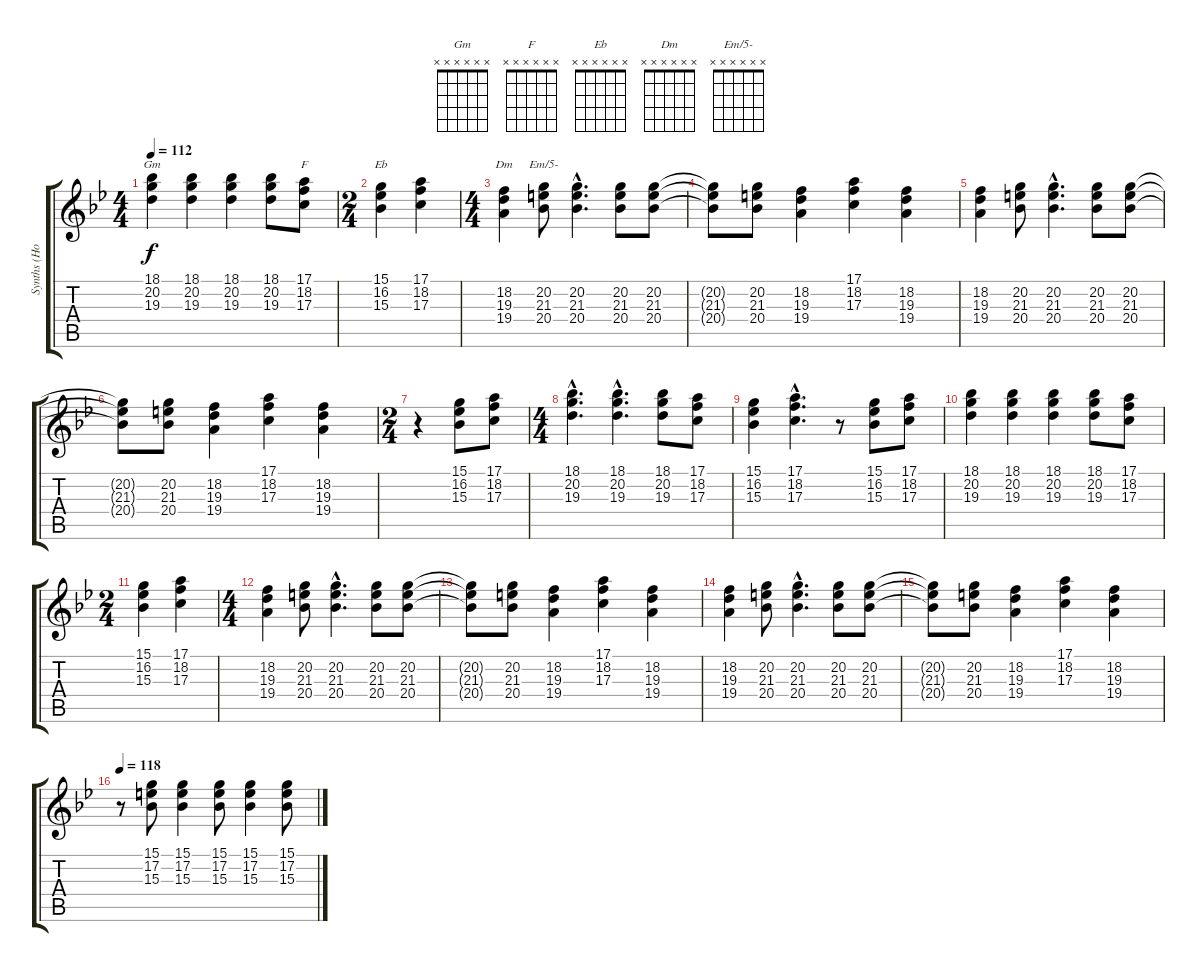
\track ("Synths (Hogson)" "Synths (Ho") {instrument stringensemble1}
\staff {score tabs}
\tuning (E4 B3 G3 D3 A2 E2) {hide}
\chord ("Gm" x x x x x x)
\chord ("F" x x x x x x)
\chord ("Eb" x x x x x x)
\chord ("Dm" x x x x x x)
\chord ("Em/5-" x x x x x x)
\ts (4 4)
\tempo 112
\clef g2
\ks bb
(18.1 20.2 19.3).4{ch "Gm" dy f} (18.1 20.2 19.3).4 (18.1 20.2 19.3).4 (18.1 20.2 19.3).8 (17.1 18.2 17.3).8{ch "F"} |
\ts (2 4)
(15.1 16.2 15.3).4{ch "Eb"} (17.1 18.2 17.3).4 |
\ts (4 4)
(18.2 19.3 19.4).4{ch "Dm"} (20.2 21.3 20.4).8{ch "Em/5-"} (20.2{hac} 21.3{hac} 20.4{hac}).4{d} (20.2 21.3 20.4).8 (20.2 21.3 20.4).8 |
(20.2{t} 21.3{t} 20.4{t}).8 (20.2 21.3 20.4).8 (18.2 19.3 19.4).4 (17.1 18.2 17.3).4 (18.2 19.3 19.4).4 |
(18.2 19.3 19.4).4 (20.2 21.3 20.4).8 (20.2{hac} 21.3{hac} 20.4{hac}).4{d} (20.2 21.3 20.4).8 (20.2 21.3 20.4).8 |
(20.2{t} 21.3{t} 20.4{t}).8 (20.2 21.3 20.4).8 (18.2 19.3 19.4).4 (17.1 18.2 17.3).4 (18.2 19.3 19.4).4 |
\ts (2 4)
r.4 (15.1 16.2 15.3).8 (17.1 18.2 17.3).8 |
\ts (4 4)
(18.1{hac} 20.2{hac} 19.3{hac}).4{d} (18.1{hac} 20.2{hac} 19.3{hac}).4{d} (18.1 20.2 19.3).8 (17.1 18.2 17.3).8 |
(15.1 16.2 15.3).4 (17.1{hac} 18.2{hac} 17.3{hac}).4{d} r.8 (15.1 16.2 15.3).8 (17.1 18.2 17.3).8 |
(18.1 20.2 19.3).4 (18.1 20.2 19.3).4 (18.1 20.2 19.3).4 (18.1 20.2 19.3).8 (17.1 18.2 17.3).8 |
\ts (2 4)
(15.1 16.2 15.3).4 (17.1 18.2 17.3).4 |
\ts (4 4)
(18.2 19.3 19.4).4 (20.2 21.3 20.4).8 (20.2{hac} 21.3{hac} 20.4{hac}).4{d} (20.2 21.3 20.4).8 (20.2 21.3 20.4).8 |
(20.2{t} 21.3{t} 20.4{t}).8 (20.2 21.3 20.4).8 (18.2 19.3 19.4).4 (17.1 18.2 17.3).4 (18.2 19.3 19.4).4 |
(18.2 19.3 19.4).4 (20.2 21.3 20.4).8 (20.2{hac} 21.3{hac} 20.4{hac}).4{d} (20.2 21.3 20.4).8 (20.2 21.3 20.4).8 |
(20.2{t} 21.3{t} 20.4{t}).8 (20.2 21.3 20.4).8 (18.2 19.3 19.4).4 (17.1 18.2 17.3).4 (18.2 19.3 19.4).4 |
\tempo 118
r.8 (15.1 17.2 15.3).8 (15.1 17.2 15.3).4 (15.1 17.2 15.3).8 (15.1 17.2 15.3).4 (15.1 17.2 15.3).8
